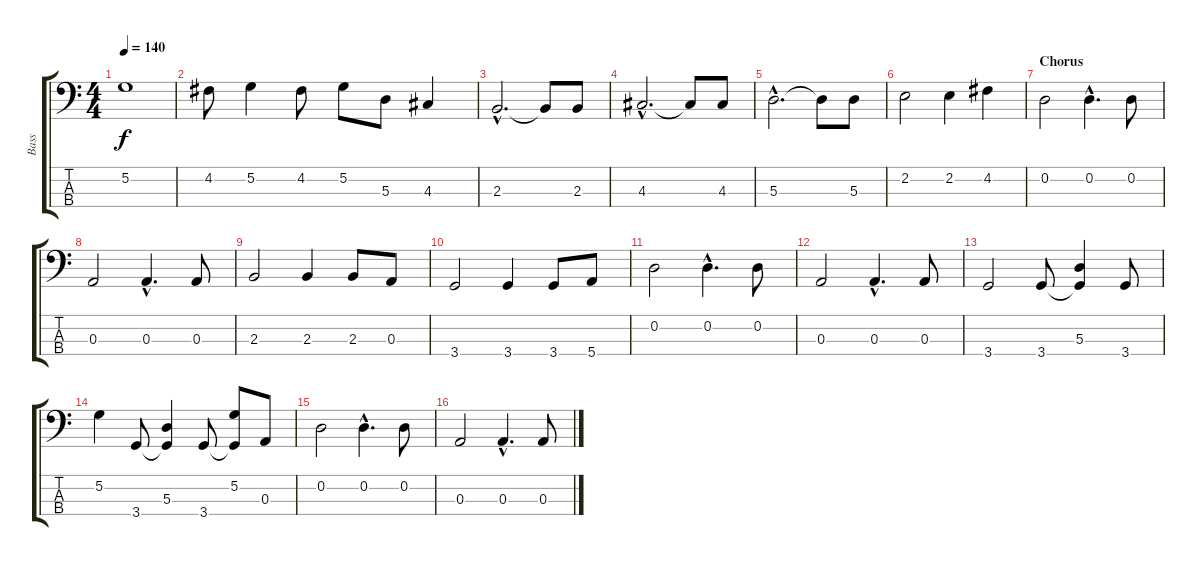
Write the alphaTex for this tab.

\track ("Bass" "Bass") {instrument electricbassfinger}
\staff {score tabs}
\tuning (G2 D2 A1 E1) {hide}
\ts (4 4)
\tempo 140
\clef f4
\ks c
5.2.1{dy f} |
4.2.8 5.2.4 4.2.8 5.2.8 5.3.8 4.3.4 |
2.3{hac}.2{d} 2.3{t}.8 2.3.8 |
4.3{hac}.2{d} 4.3{t}.8 4.3.8 |
5.3{hac}.2{d} 5.3{t}.8 5.3.8 |
2.2.2 2.2.4 4.2.4 |
\section ("" "Chorus")
0.2.2 0.2{hac}.4{d} 0.2.8 |
0.3.2 0.3{hac}.4{d} 0.3.8 |
2.3.2 2.3.4 2.3.8 0.3.8 |
3.4.2 3.4.4 3.4.8 5.4.8 |
0.2.2 0.2{hac}.4{d} 0.2.8 |
0.3.2 0.3{hac}.4{d} 0.3.8 |
3.4.2 3.4.8 (5.3 3.4{t}).4 3.4.8 |
5.2.4 3.4.8 (5.3 3.4{t}).4 3.4.8 (5.2 3.4{t}).8 0.3.8 |
0.2.2 0.2{hac}.4{d} 0.2.8 |
0.3.2 0.3{hac}.4{d} 0.3.8
